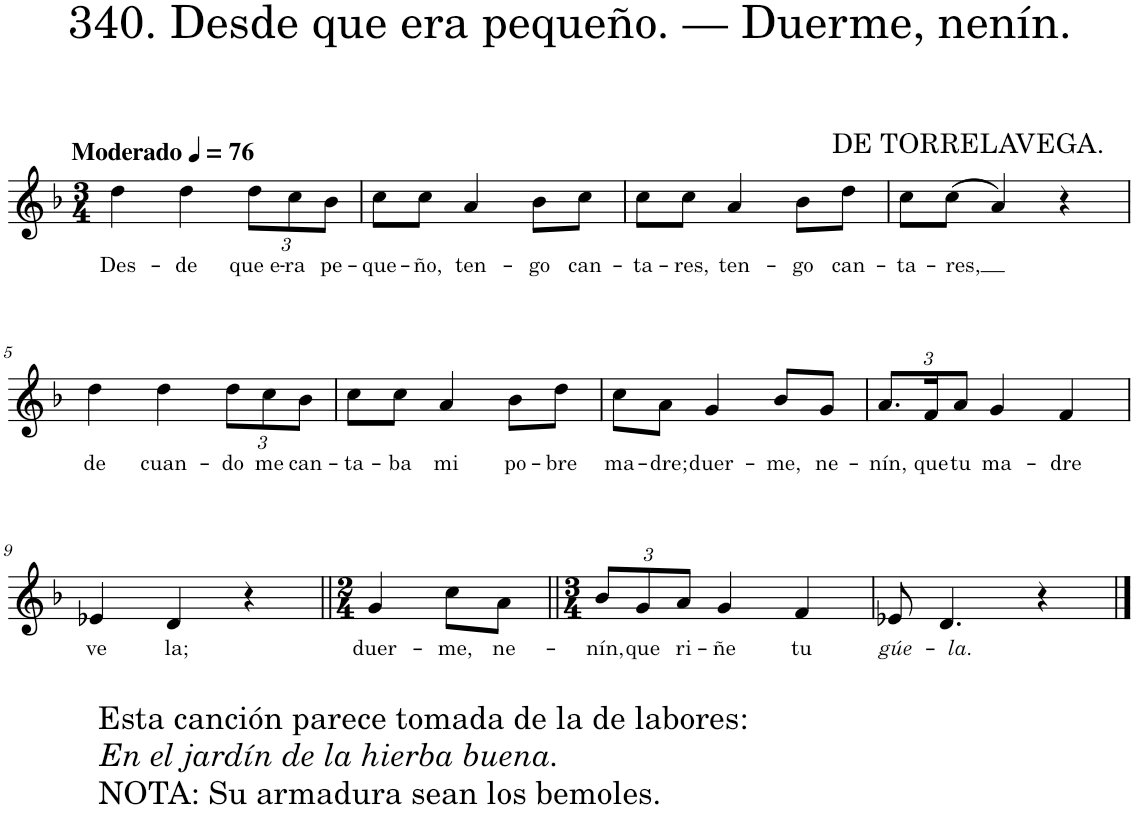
**kern	**text
*part1	*part1
*staff1	*staff1
*I"Piano	*
*I'Pno.	*
*clefG2	*
*k[b-]	*
*M3/4	*
*MM76	*
=1	=1
!LO:TX:a:B:t=Moderado	!
!	!LO:LY:b
4dd\	Des-
!	!LO:LY:b
4dd\	-de
*Xbrackettup	*
!	!LO:LY:b
12dd\L	que e-
!	!LO:LY:b
12cc\	-ra
!	!LO:LY:b
12b-\J	pe-
=2	=2
!	!LO:LY:b
8cc\L	-que-
!	!LO:LY:b
8cc\J	-ño,
!	!LO:LY:b
4a/	ten-
!	!LO:LY:b
8b-\L	-go
!	!LO:LY:b
8cc\J	can-
=3	=3
!	!LO:LY:b
8cc\L	-ta-
!	!LO:LY:b
8cc\J	-res,
!	!LO:LY:b
4a/	ten-
!	!LO:LY:b
8b-\L	-go
!	!LO:LY:b
8dd\J	can-
=4	=4
!LO:TX:a:t=DE TORRELAVEGA.	!
!	!LO:LY:b
8cc\L	-ta-
!	!LO:LY:b
(8cc\J	-res,
4a/)	.
4r	.
!!LO:LB:g=z
=5	=5
!	!LO:LY:b
4dd\	de
!	!LO:LY:b
4dd\	cuan-
!	!LO:LY:b
12dd\L	-do
!	!LO:LY:b
12cc\	me
!	!LO:LY:b
12b-\J	can-
=6	=6
!	!LO:LY:b
8cc\L	-ta-
!	!LO:LY:b
8cc\J	-ba
!	!LO:LY:b
4a/	mi
!	!LO:LY:b
8b-\L	po-
!	!LO:LY:b
8dd\J	-bre
=7	=7
!	!LO:LY:b
8cc\L	ma-
!	!LO:LY:b
8a\J	-dre;
!	!LO:LY:b
4g/	duer-
!	!LO:LY:b
8b-/L	-me,
!	!LO:LY:b
8g/J	ne-
=8	=8
!	!LO:LY:b
12.a/L	-nín,
!	!LO:LY:b
24f/K	que
!	!LO:LY:b
12a/J	tu
!	!LO:LY:b
4g/	ma-
!	!LO:LY:b
4f/	-dre
!!LO:LB:g=z
=9	=9
!	!LO:LY:b
4e-X/	ve
!LO:TX:b:t=Esta canción parece tomada de la de labores&colon;	!
!LO:TX:b:i:t=En el jardín de la hierba buena.	!
!LO:TX:b:t=NOTA&colon; Su armadura sean los bemoles.	!
!	!LO:LY:b
4d/	la;
4r	.
=10||	=10||
*M2/4	*
!	!LO:LY:b
4g/	duer-
!	!LO:LY:b
8cc\L	-me,
!	!LO:LY:b
8a\J	ne-
=11||	=11||
*M3/4	*
!	!LO:LY:b
12b-/L	-nín,
!	!LO:LY:b
12g/	que
!	!LO:LY:b
12a/J	ri-
!	!LO:LY:b
4g/	-ñe
!	!LO:LY:b
4f/	tu
=12	=12
!	!LO:LY:b
8e-X/	gúe-
!	!LO:LY:b
4.d/	-la.
4r	.
==	==
*-	*-
